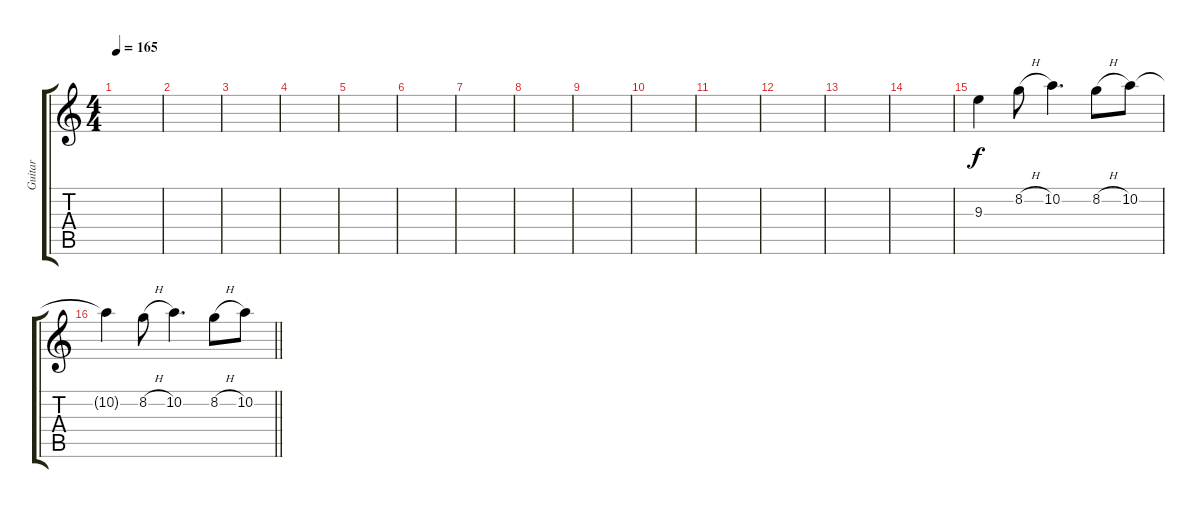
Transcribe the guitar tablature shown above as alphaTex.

\track ("Guitar" "Guitar") {instrument acousticguitarsteel}
\staff {score tabs}
\tuning (E4 B3 G3 D3 A2 E2) {hide}
\ts (4 4)
\tempo 165
\clef g2
\ks c
|
|
|
|
|
|
|
|
|
|
|
|
|
|
9.3.4 8.2{h}.8 10.2.4{d} 8.2{h}.8 10.2.8 |
\barLineRight lightlight
10.2{t}.4 8.2{h}.8 10.2.4{d} 8.2{h}.8 10.2.8
